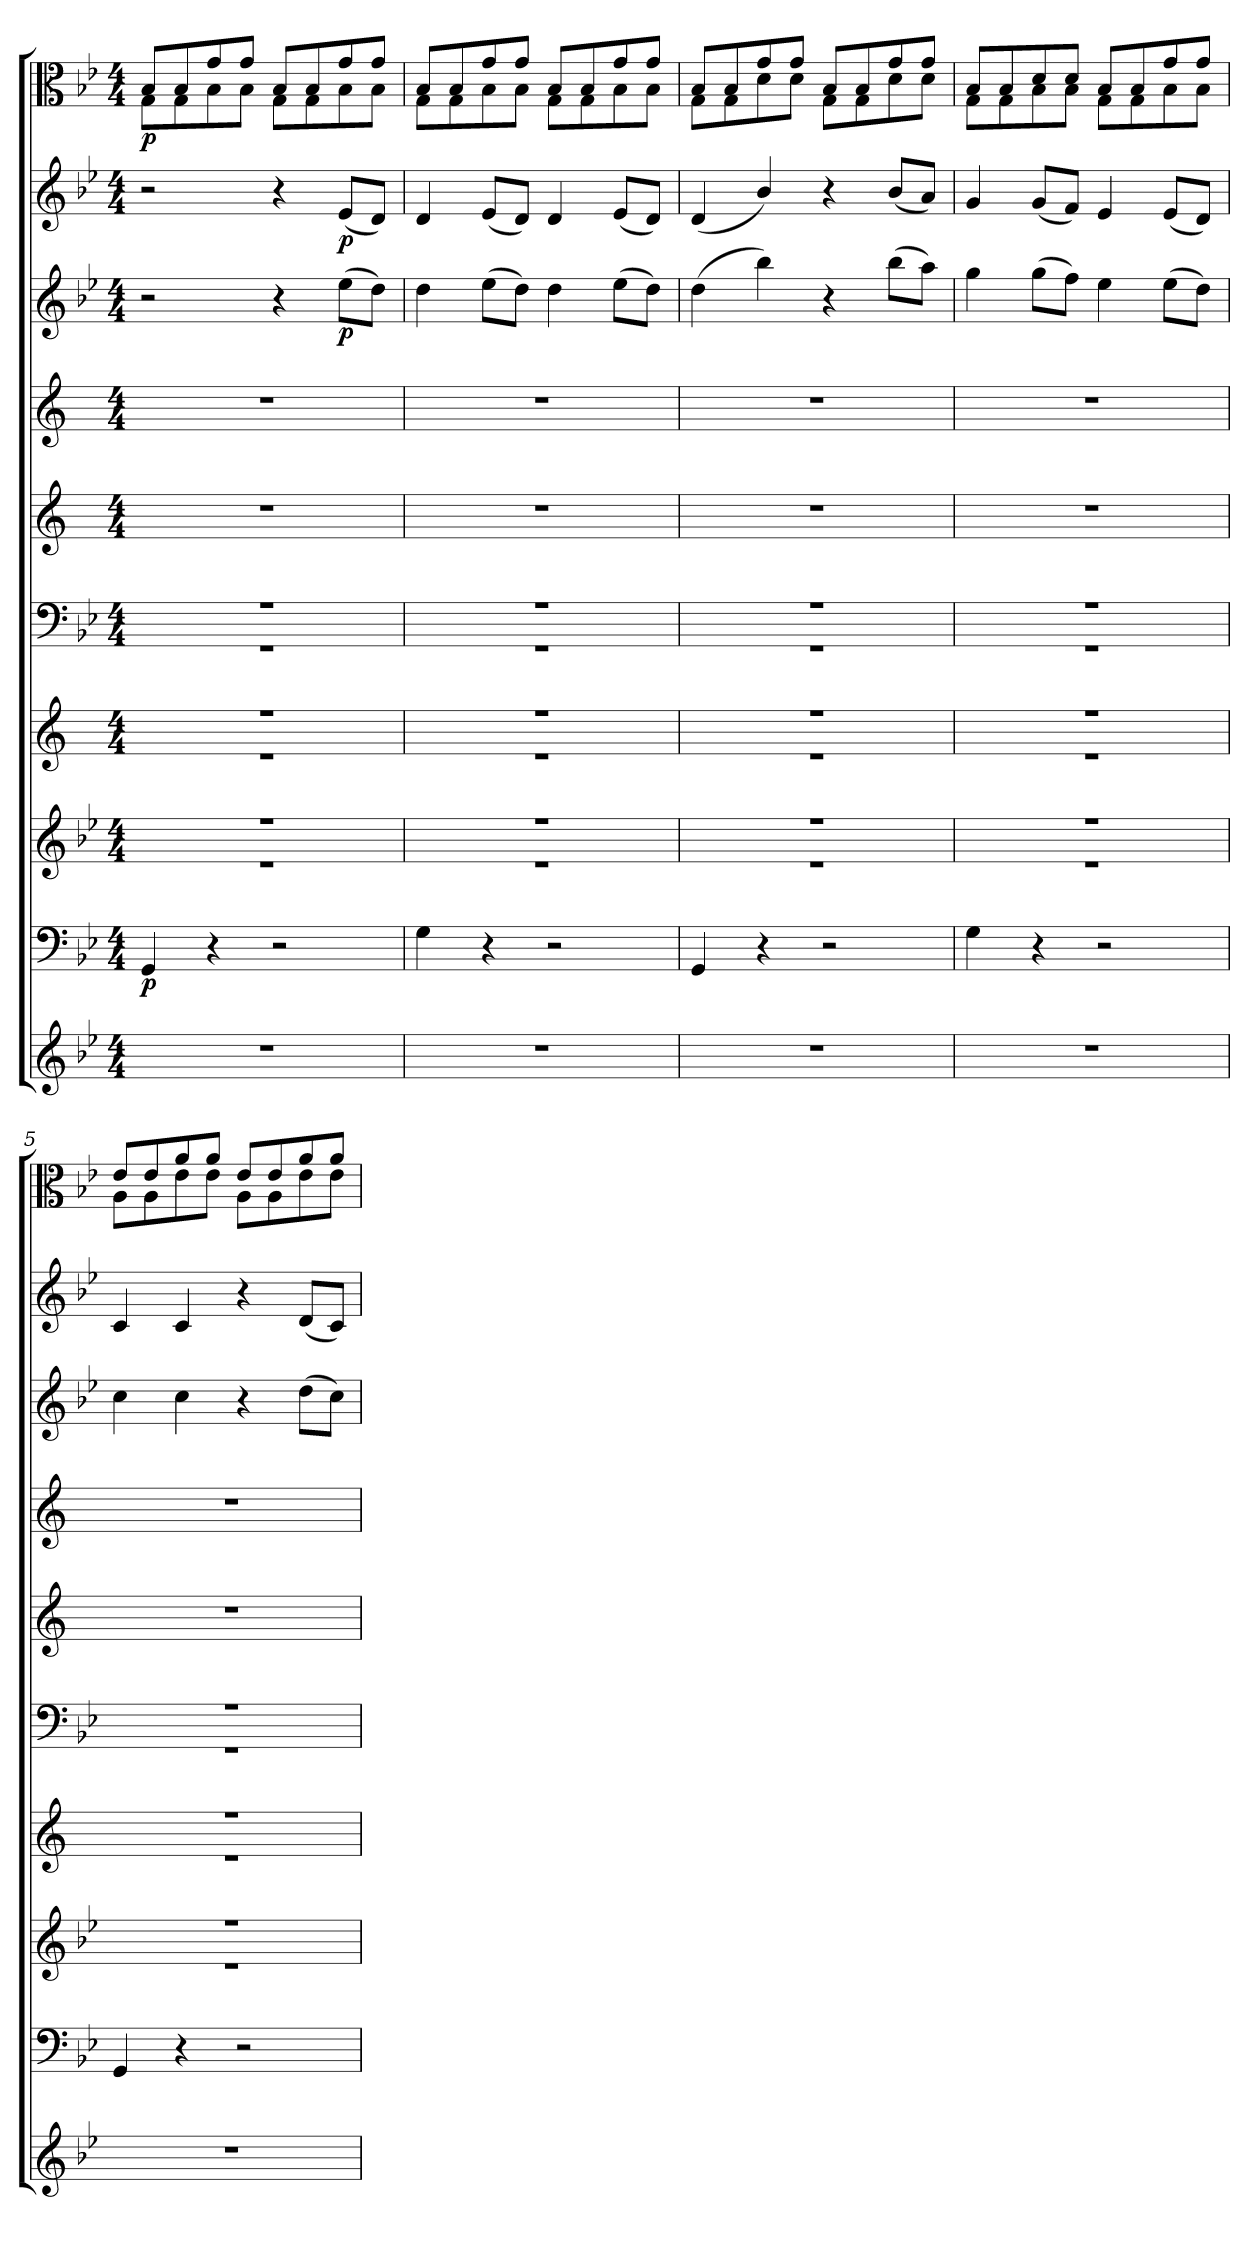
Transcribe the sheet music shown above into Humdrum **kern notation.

**kern	**kern	**dynam	**kern	**kern	**kern	**kern	**kern	**kern	**dynam	**kern	**dynam	**kern	**dynam
*part10	*part9	*part9	*part8	*part7	*part6	*part5	*part4	*part3	*part3	*part2	*part2	*part1	*part1
*staff10	*staff9	*staff9	*staff8	*staff7	*staff6	*staff5	*staff4	*staff3	*staff3	*staff2	*staff2	*staff1	*staff1
*clefG2	*clefF4	*	*clefG2	*clefG2	*clefF4	*clefG2	*clefG2	*clefG2	*	*clefG2	*	*clefC3	*
*k[b-e-]	*k[b-e-]	*	*k[b-e-]	*k[]	*k[b-e-]	*k[]	*k[]	*k[b-e-]	*	*k[b-e-]	*	*k[b-e-]	*
*g:	*g:	*	*g:	*	*g:	*	*	*g:	*	*g:	*	*g:	*
*M4/4	*M4/4	*	*M4/4	*M4/4	*M4/4	*M4/4	*M4/4	*M4/4	*	*M4/4	*	*M4/4	*
=1	=1	=1	=1	=1	=1	=1	=1	=1	=1	=1	=1	=1	=1
*	*	*	*^	*^	*^	*	*	*	*	*	*	*^	*
1r	4GG/	p	1r	1r	1r	1r	1r	1r	1r	1r	2r	.	2r	.	8B-/L	8G\L	p
.	.	.	.	.	.	.	.	.	.	.	.	.	.	.	8B-/	8G\	.
.	4r	.	.	.	.	.	.	.	.	.	.	.	.	.	8g/	8B-\	.
.	.	.	.	.	.	.	.	.	.	.	.	.	.	.	8g/J	8B-\J	.
.	2r	.	.	.	.	.	.	.	.	.	4r	.	4r	.	8B-/L	8G\L	.
.	.	.	.	.	.	.	.	.	.	.	.	.	.	.	8B-/	8G\	.
.	.	.	.	.	.	.	.	.	.	.	(8ee-\L	p	(8e-/L	p	8g/	8B-\	.
.	.	.	.	.	.	.	.	.	.	.	8dd\J)	.	8d/J)	.	8g/J	8B-\J	.
=2	=2	=2	=2	=2	=2	=2	=2	=2	=2	=2	=2	=2	=2	=2	=2	=2	=2
1r	4G\	.	1r	1r	1r	1r	1r	1r	1r	1r	4dd\	.	4d/	.	8B-/L	8G\L	.
.	.	.	.	.	.	.	.	.	.	.	.	.	.	.	8B-/	8G\	.
.	4r	.	.	.	.	.	.	.	.	.	(8ee-\L	.	(8e-/L	.	8g/	8B-\	.
.	.	.	.	.	.	.	.	.	.	.	8dd\J)	.	8d/J)	.	8g/J	8B-\J	.
.	2r	.	.	.	.	.	.	.	.	.	4dd\	.	4d/	.	8B-/L	8G\L	.
.	.	.	.	.	.	.	.	.	.	.	.	.	.	.	8B-/	8G\	.
.	.	.	.	.	.	.	.	.	.	.	(8ee-\L	.	(8e-/L	.	8g/	8B-\	.
.	.	.	.	.	.	.	.	.	.	.	8dd\J)	.	8d/J)	.	8g/J	8B-\J	.
=3	=3	=3	=3	=3	=3	=3	=3	=3	=3	=3	=3	=3	=3	=3	=3	=3	=3
1r	4GG/	.	1r	1r	1r	1r	1r	1r	1r	1r	(4dd\	.	(4d/	.	8B-/L	8G\L	.
.	.	.	.	.	.	.	.	.	.	.	.	.	.	.	8B-/	8G\	.
.	4r	.	.	.	.	.	.	.	.	.	4bb-\)	.	4b-/)	.	8g/	8d\	.
.	.	.	.	.	.	.	.	.	.	.	.	.	.	.	8g/J	8d\J	.
.	2r	.	.	.	.	.	.	.	.	.	4r	.	4r	.	8B-/L	8G\L	.
.	.	.	.	.	.	.	.	.	.	.	.	.	.	.	8B-/	8G\	.
.	.	.	.	.	.	.	.	.	.	.	(8bb-\L	.	(8b-/L	.	8g/	8d\	.
.	.	.	.	.	.	.	.	.	.	.	8aa\J)	.	8a/J)	.	8g/J	8d\J	.
=4	=4	=4	=4	=4	=4	=4	=4	=4	=4	=4	=4	=4	=4	=4	=4	=4	=4
1r	4G\	.	1r	1r	1r	1r	1r	1r	1r	1r	4gg\	.	4g/	.	8B-/L	8G\L	.
.	.	.	.	.	.	.	.	.	.	.	.	.	.	.	8B-/	8G\	.
.	4r	.	.	.	.	.	.	.	.	.	(8gg\L	.	(8g/L	.	8d/	8B-\	.
.	.	.	.	.	.	.	.	.	.	.	8ff\J)	.	8f/J)	.	8d/J	8B-\J	.
.	2r	.	.	.	.	.	.	.	.	.	4ee-\	.	4e-/	.	8B-/L	8G\L	.
.	.	.	.	.	.	.	.	.	.	.	.	.	.	.	8B-/	8G\	.
.	.	.	.	.	.	.	.	.	.	.	(8ee-\L	.	(8e-/L	.	8g/	8B-\	.
.	.	.	.	.	.	.	.	.	.	.	8dd\J)	.	8d/J)	.	8g/J	8B-\J	.
=5	=5	=5	=5	=5	=5	=5	=5	=5	=5	=5	=5	=5	=5	=5	=5	=5	=5
1r	4GG/	.	1r	1r	1r	1r	1r	1r	1r	1r	4cc\	.	4c/	.	8e-/L	8A\L	.
.	.	.	.	.	.	.	.	.	.	.	.	.	.	.	8e-/	8A\	.
.	4r	.	.	.	.	.	.	.	.	.	4cc\	.	4c/	.	8a/	8e-\	.
.	.	.	.	.	.	.	.	.	.	.	.	.	.	.	8a/J	8e-\J	.
.	2r	.	.	.	.	.	.	.	.	.	4r	.	4r	.	8e-/L	8A\L	.
.	.	.	.	.	.	.	.	.	.	.	.	.	.	.	8e-/	8A\	.
.	.	.	.	.	.	.	.	.	.	.	(8dd\L	.	(8d/L	.	8a/	8e-\	.
.	.	.	.	.	.	.	.	.	.	.	8cc\J)	.	8c/J)	.	8a/J	8e-\J	.
*	*	*	*v	*v	*	*	*v	*v	*	*	*	*	*	*	*v	*v	*
*	*	*	*	*v	*v	*	*	*	*	*	*	*	*	*
=	=	=	=	=	=	=	=	=	=	=	=	=	=
*-	*-	*-	*-	*-	*-	*-	*-	*-	*-	*-	*-	*-	*-
